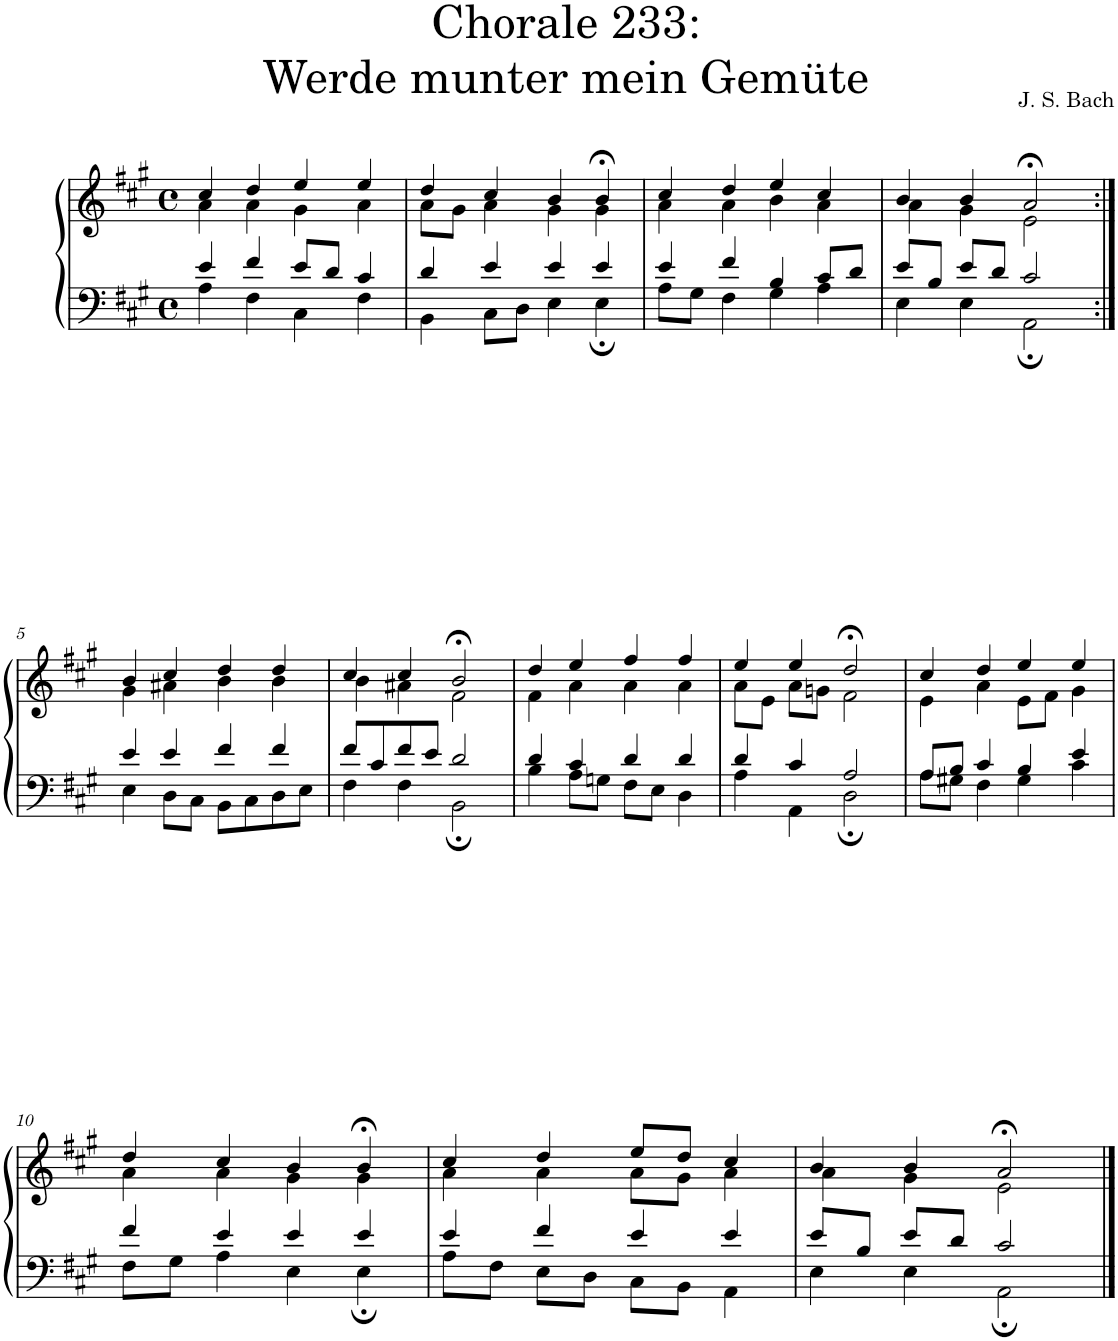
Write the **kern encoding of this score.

**kern	**kern
*part1	*part1
*staff2	*staff1
*I"S,A	*
*clefF4	*clefG2
*k[f#c#g#]	*k[f#c#g#]
*M4/4	*M4/4
*met(c)	*met(c)
=1	=1
*^	*^
4e/	4A\	4cc#/	4a\
4f#/	4F#\	4dd/	4a\
8e/L	4C#\	4ee/	4g#\
8d/J	.	.	.
4c#/	4F#\	4ee/	4a\
=2	=2	=2	=2
4d/	4BB\	4dd/	8a\L
.	.	.	8g#\J
4e/	8C#\L	4cc#/	4a\
.	8D\J	.	.
4e/	4E\	4b/	4g#\
4e/	4E;\	4b;</	4g#\
=3	=3	=3	=3
4e/	8A\L	4cc#/	4a\
.	8G#\J	.	.
4f#/	4F#\	4dd/	4a\
4B/	4G#\	4ee/	4b\
8c#/L	4A\	4cc#/	4a\
8d/J	.	.	.
=4	=4	=4	=4
8e/L	4E\	4b/	4a\
8B/J	.	.	.
8e/L	4E\	4b/	4g#\
8d/J	.	.	.
2c#/	2AA;\	2a;</	2e\
!!LO:LB:g=z	!!
=5:|!	=5:|!	=5:|!	=5:|!
4e/	4E\	4b/	4g#\
4e/	8D\L	4cc#/	4a#X\
.	8C#\J	.	.
4f#/	8BB\L	4dd/	4b\
.	8C#\	.	.
4f#/	8D\	4dd/	4b\
.	8E\J	.	.
=6	=6	=6	=6
8f#/L	4F#\	4cc#/	4b\
8c#/	.	.	.
8f#/	4F#\	4cc#/	4a#X\
8e/J	.	.	.
2d/	2BB;\	2b;</	2f#\
=7	=7	=7	=7
4d/	4B\	4dd/	4f#\
4c#/	8A\L	4ee/	4a\
.	8Gn\J	.	.
4d/	8F#\L	4ff#/	4a\
.	8E\J	.	.
4d/	4D\	4ff#/	4a\
=8	=8	=8	=8
4d/	4A\	4ee/	8a\L
.	.	.	8e\J
4c#/	4AA\	4ee/	8a\L
.	.	.	8gn\J
2A/	2D;\	2dd;</	2f#\
=9	=9	=9	=9
8A/L	8A\L	4cc#/	4e\
8B/J	8G#X\J	.	.
4c#/	4F#\	4dd/	4a\
4B/	4G#\	4ee/	8e\L
.	.	.	8f#\J
4e/	4c#\	4ee/	4g#\
!!LO:LB:g=z	!!
=10	=10	=10	=10
4f#/	8F#\L	4dd/	4a\
.	8G#\J	.	.
4e/	4A\	4cc#/	4a\
4e/	4E\	4b/	4g#\
4e/	4E;\	4b;</	4g#\
=11	=11	=11	=11
4e/	8A\L	4cc#/	4a\
.	8F#\J	.	.
4f#/	8E\L	4dd/	4a\
.	8D\J	.	.
4e/	8C#\L	8ee/L	8a\L
.	8BB\J	8dd/J	8g#\J
4e/	4AA\	4cc#/	4a\
=12	=12	=12	=12
8e/L	4E\	4b/	4a\
8B/J	.	.	.
8e/L	4E\	4b/	4g#\
8d/J	.	.	.
2c#/	2AA;\	2a;</	2e\
*v	*v	*	*
*	*v	*v
==	==
*-	*-
